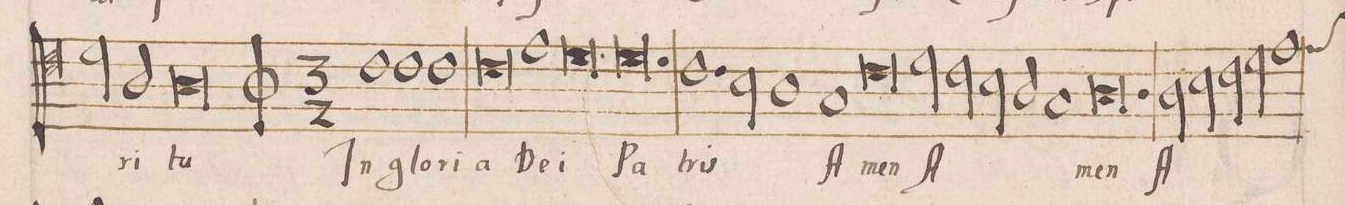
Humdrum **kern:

**kern	**text
*I"TENOR	*
*clefC4	*
*k[]	*
*met(C|)	*
*M2/1	*
2d\	.
2A/	-ri-
=106-	=106-
0A	-tu
=107-	=107-
*M3/2	*
*met(O|)	*
1c	In
1c	glo-
1c	-ri-
=108-	=108-
0c	-a
1e	De-
=109-	=109-
0.d	-i
=110-	=110-
0.d	Pa-
=111-	=111-
1.c	-tris
2B\	.
1A	.
=112-	=112-
1G	A-
0c	-men
=113-	=113-
2d\	A-
2c\	.
2B\	.
2A/	.
1G	.
=114-	=114-
0.A	-men
=115-	=115-
2A\	A-
2B\	.
2c\	.
2d\	.
1e	.
*custos:e	*
=116-	=116-
*-	*-
